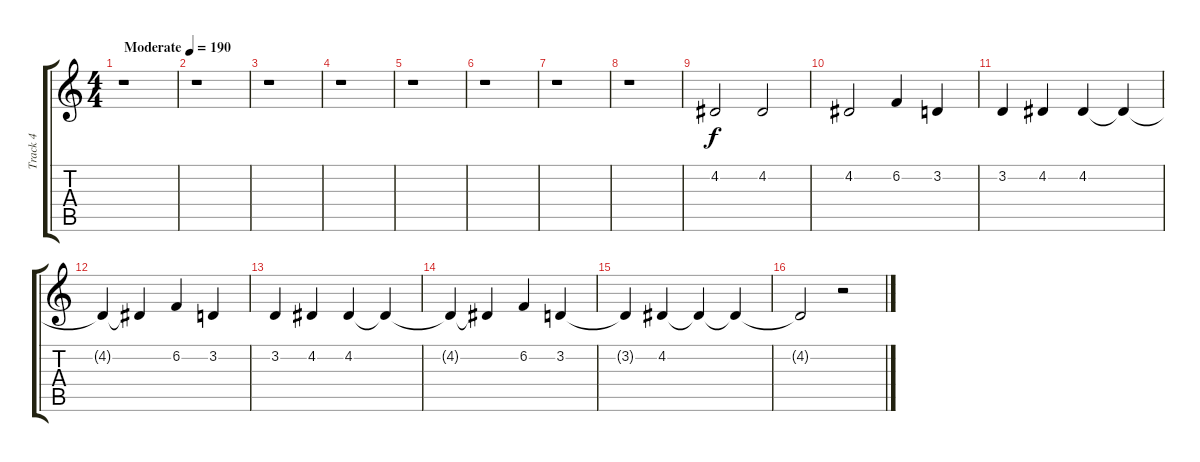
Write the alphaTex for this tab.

\track ("Track 4" "Track 4") {instrument viola}
\staff {score tabs}
\tuning (E4 B3 G3 D3 A2 D2) {hide}
\ts (4 4)
\tempo (190 "Moderate")
\clef g2
\ks c
r.1{dy f instrument viola} |
r.1 |
r.1 |
r.1 |
r.1 |
r.1 |
r.1 |
r.1 |
4.2.2 4.2.2 |
4.2.2 6.2.4 3.2.4 |
3.2.4 4.2.4 4.2.4 4.2{t}.4 |
4.2{t}.4 4.2{t}.4 6.2.4 3.2.4 |
3.2.4 4.2.4 4.2.4 4.2{t}.4 |
4.2{t}.4 4.2{t}.4 6.2.4 3.2.4 |
3.2{t}.4 4.2.4 4.2{t}.4 4.2{t}.4 |
4.2{t}.2 r.2
